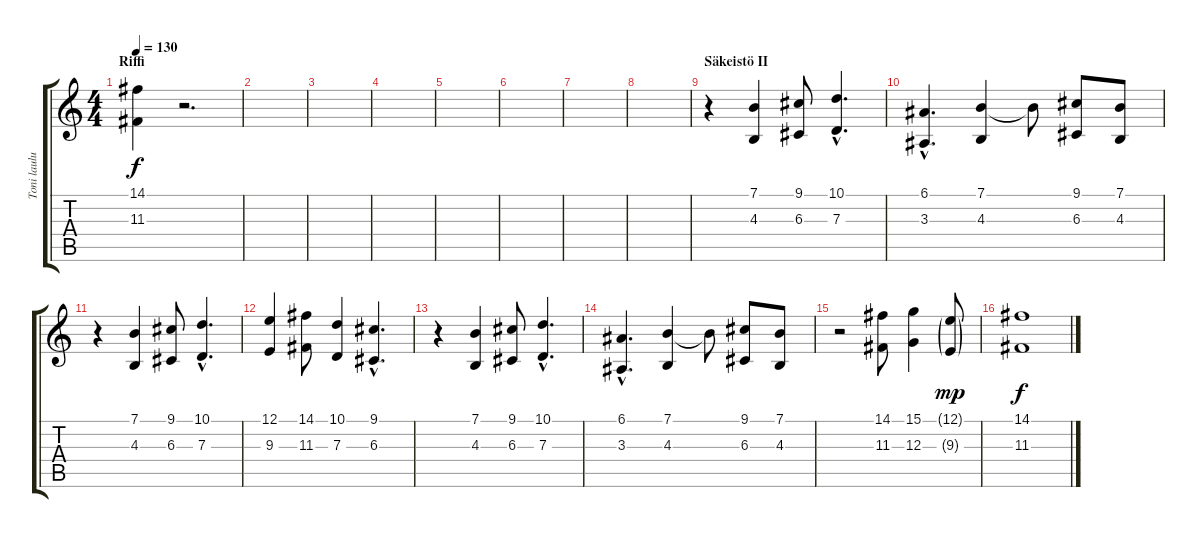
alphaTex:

\track ("Toni laulu" "Toni laulu") {instrument violin}
\staff {score tabs}
\tuning (E4 B3 G3 D3 A2 E2) {hide}
\ts (4 4)
\section ("" "Riffi")
\tempo 130
\clef g2
\ks c
(14.1{t} 11.3{t}).4{dy f} r.2{d} |
|
|
|
|
|
|
|
\section ("" "Säkeistö II")
r.4 (7.1 4.3).4 (9.1 6.3).8 (10.1{hac} 7.3{hac}).4{d} |
(6.1{hac} 3.3{hac}).4{d} (7.1 4.3).4 7.1{t}.8 (9.1 6.3).8 (7.1 4.3).8 |
r.4 (7.1 4.3).4 (9.1 6.3).8 (10.1{hac} 7.3{hac}).4{d} |
(12.1 9.3).4 (14.1 11.3).8 (10.1 7.3).4 (9.1{hac} 6.3{hac}).4{d} |
r.4 (7.1 4.3).4 (9.1 6.3).8 (10.1{hac} 7.3{hac}).4{d} |
(6.1{hac} 3.3{hac}).4{d} (7.1 4.3).4 7.1{t}.8 (9.1 6.3).8 (7.1 4.3).8 |
r.2 (14.1 11.3).8 (15.1 12.3).4 (12.1{g} 9.3{g}).8{dy mp} |
(14.1 11.3).1{dy f}
